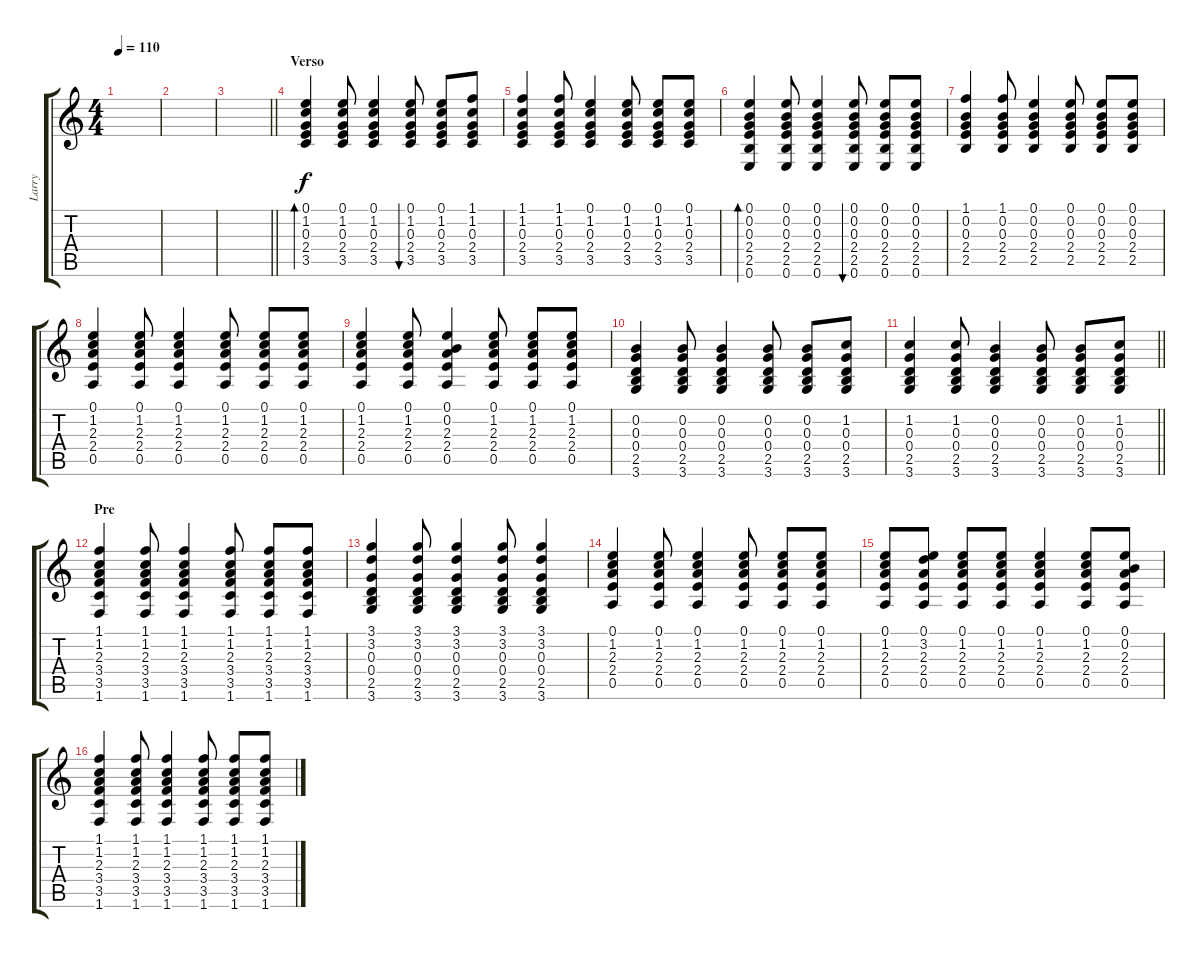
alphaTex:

\track ("Larry" "Larry") {instrument acousticguitarsteel}
\staff {score tabs}
\tuning (E4 B3 G3 D3 A2 E2) {hide}
\ts (4 4)
\tempo 110
\clef g2
\ks c
|
|
\barLineRight lightlight
|
\section ("" "Verso")
(0.1 1.2 0.3 2.4 3.5).4{bd 120} (0.1 1.2 0.3 2.4 3.5).8 (0.1 1.2 0.3 2.4 3.5).4 (0.1 1.2 0.3 2.4 3.5).8{bu 120} (0.1 1.2 0.3 2.4 3.5).8 (1.1 1.2 0.3 2.4 3.5).8 |
(1.1 1.2 0.3 2.4 3.5).4 (1.1 1.2 0.3 2.4 3.5).8 (0.1 1.2 0.3 2.4 3.5).4 (0.1 1.2 0.3 2.4 3.5).8 (0.1 1.2 0.3 2.4 3.5).8 (0.1 1.2 0.3 2.4 3.5).8 |
(0.1 0.2 0.3 2.4 2.5 0.6).4{bd 120} (0.1 0.2 0.3 2.4 2.5 0.6).8 (0.1 0.2 0.3 2.4 2.5 0.6).4 (0.1 0.2 0.3 2.4 2.5 0.6).8{bu 120} (0.1 0.2 0.3 2.4 2.5 0.6).8 (0.1 0.2 0.3 2.4 2.5 0.6).8 |
(1.1 0.2 0.3 2.4 2.5).4 (1.1 0.2 0.3 2.4 2.5).8 (0.1 0.2 0.3 2.4 2.5).4 (0.1 0.2 0.3 2.4 2.5).8 (0.1 0.2 0.3 2.4 2.5).8 (0.1 0.2 0.3 2.4 2.5).8 |
(0.1 1.2 2.3 2.4 0.5).4 (0.1 1.2 2.3 2.4 0.5).8 (0.1 1.2 2.3 2.4 0.5).4 (0.1 1.2 2.3 2.4 0.5).8 (0.1 1.2 2.3 2.4 0.5).8 (0.1 1.2 2.3 2.4 0.5).8 |
(0.1 1.2 2.3 2.4 0.5).4 (0.1 1.2 2.3 2.4 0.5).8 (0.1 0.2 2.3 2.4 0.5).4 (0.1 1.2 2.3 2.4 0.5).8 (0.1 1.2 2.3 2.4 0.5).8 (0.1 1.2 2.3 2.4 0.5).8 |
(0.2 0.3 0.4 2.5 3.6).4 (0.2 0.3 0.4 2.5 3.6).8 (0.2 0.3 0.4 2.5 3.6).4 (0.2 0.3 0.4 2.5 3.6).8 (0.2 0.3 0.4 2.5 3.6).8 (1.2 0.3 0.4 2.5 3.6).8 |
\barLineRight lightlight
(1.2 0.3 0.4 2.5 3.6).4 (1.2 0.3 0.4 2.5 3.6).8 (0.2 0.3 0.4 2.5 3.6).4 (0.2 0.3 0.4 2.5 3.6).8 (0.2 0.3 0.4 2.5 3.6).8 (1.2 0.3 0.4 2.5 3.6).8 |
\section ("" "Pre")
(1.1 1.2 2.3 3.4 3.5 1.6).4 (1.1 1.2 2.3 3.4 3.5 1.6).8 (1.1 1.2 2.3 3.4 3.5 1.6).4 (1.1 1.2 2.3 3.4 3.5 1.6).8 (1.1 1.2 2.3 3.4 3.5 1.6).8 (1.1 1.2 2.3 3.4 3.5 1.6).8 |
(3.1 3.2 0.3 0.4 2.5 3.6).4 (3.1 3.2 0.3 0.4 2.5 3.6).8 (3.1 3.2 0.3 0.4 2.5 3.6).4 (3.1 3.2 0.3 0.4 2.5 3.6).8 (3.1 3.2 0.3 0.4 2.5 3.6).4 |
(0.1 1.2 2.3 2.4 0.5).4 (0.1 1.2 2.3 2.4 0.5).8 (0.1 1.2 2.3 2.4 0.5).4 (0.1 1.2 2.3 2.4 0.5).8 (0.1 1.2 2.3 2.4 0.5).8 (0.1 1.2 2.3 2.4 0.5).8 |
(0.1 1.2 2.3 2.4 0.5).8 (0.1 3.2 2.3 2.4 0.5).8 (0.1 1.2 2.3 2.4 0.5).8 (0.1 1.2 2.3 2.4 0.5).8 (0.1 1.2 2.3 2.4 0.5).4 (0.1 1.2 2.3 2.4 0.5).8 (0.1 0.2 2.3 2.4 0.5).8 |
(1.1 1.2 2.3 3.4 3.5 1.6).4 (1.1 1.2 2.3 3.4 3.5 1.6).8 (1.1 1.2 2.3 3.4 3.5 1.6).4 (1.1 1.2 2.3 3.4 3.5 1.6).8 (1.1 1.2 2.3 3.4 3.5 1.6).8 (1.1 1.2 2.3 3.4 3.5 1.6).8
